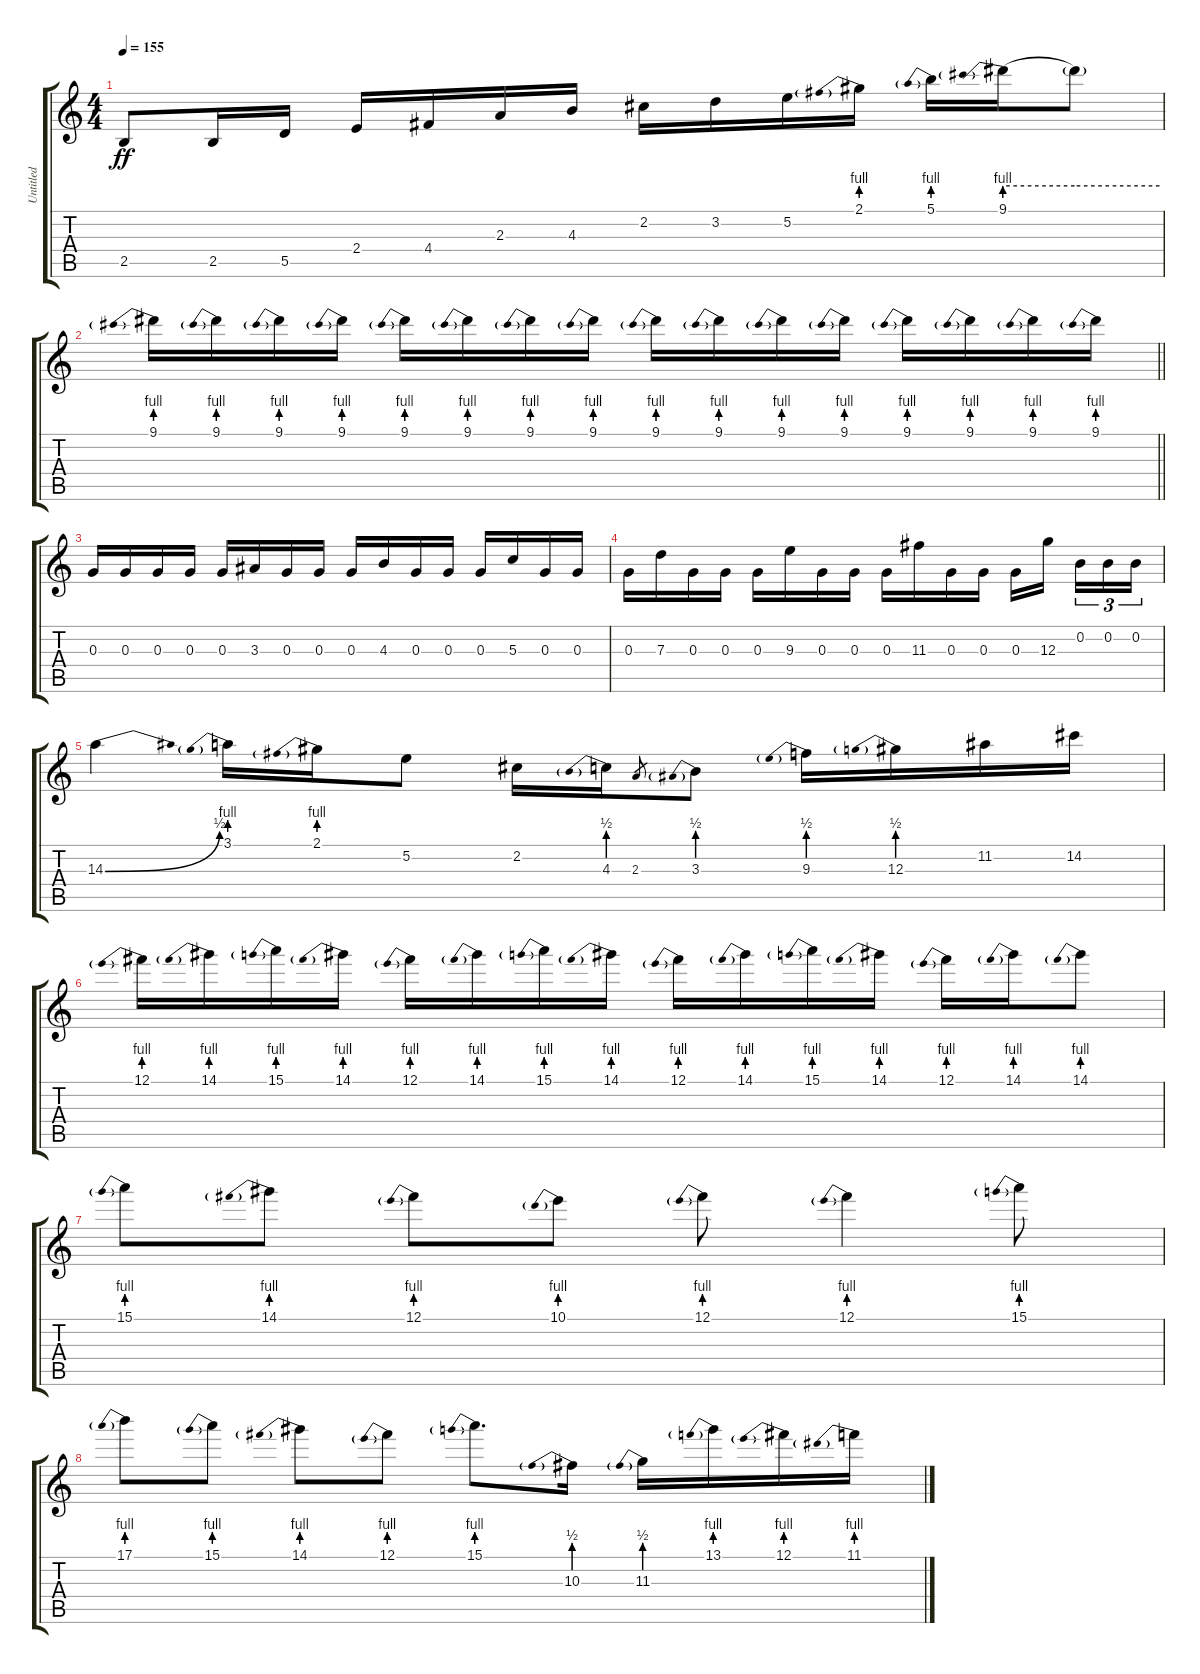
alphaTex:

\track ("Untitled" "Untitled") {instrument acousticguitarsteel}
\staff {score tabs}
\tuning (E4 B3 G3 D3 A2 E2) {hide}
\ts (4 4)
\tempo 155
\clef g2
\ks c
2.5.8{dy ff} 2.5.16 5.5.16 2.4.16 4.4.16 2.3.16 4.3.16 2.2.16 3.2.16 5.2.16 2.1{be (prebend 0 4 60 4)}.16 5.1{be (prebend 0 4 60 4)}.16 9.1{be (prebend 0 4 60 4)}.16 9.1{be (hold 0 4 60 4) t}.8 |
\barLineRight lightlight
9.1{be (prebend 0 4 60 4)}.16 9.1{be (prebend 0 4 60 4)}.16 9.1{be (prebend 0 4 60 4)}.16 9.1{be (prebend 0 4 60 4)}.16 9.1{be (prebend 0 4 60 4)}.16 9.1{be (prebend 0 4 60 4)}.16 9.1{be (prebend 0 4 60 4)}.16 9.1{be (prebend 0 4 60 4)}.16 9.1{be (prebend 0 4 60 4)}.16 9.1{be (prebend 0 4 60 4)}.16 9.1{be (prebend 0 4 60 4)}.16 9.1{be (prebend 0 4 60 4)}.16 9.1{be (prebend 0 4 60 4)}.16 9.1{be (prebend 0 4 60 4)}.16 9.1{be (prebend 0 4 60 4)}.16 9.1{be (prebend 0 4 60 4)}.16 |
0.3.16 0.3.16 0.3.16 0.3.16 0.3.16 3.3.16 0.3.16 0.3.16 0.3.16 4.3.16 0.3.16 0.3.16 0.3.16 5.3.16 0.3.16 0.3.16 |
0.3.16 7.3.16 0.3.16 0.3.16 0.3.16 9.3.16 0.3.16 0.3.16 0.3.16 11.3.16 0.3.16 0.3.16 0.3.16 12.3.16{beam splitsecondary} 0.2.16{tu (3 2)} 0.2.16{tu (3 2)} 0.2.16{tu (3 2)} |
14.3{be (bend 0 0 60 2)}.4 3.1{be (prebend 0 4 60 4)}.16 2.1{be (prebend 0 4 60 4)}.16 5.2.8 2.2.16 4.3{be (prebend 0 2 60 2)}.16 2.3.8{gr} 3.3{be (prebend 0 2 60 2)}.8 9.3{be (prebend 0 2 60 2)}.16 12.3{be (prebend 0 2 60 2)}.16 11.2.16 14.2.16 |
12.1{be (prebend 0 4 60 4)}.16 14.1{be (prebend 0 4 60 4)}.16 15.1{be (prebend 0 4 60 4)}.16 14.1{be (prebend 0 4 60 4)}.16 12.1{be (prebend 0 4 60 4)}.16 14.1{be (prebend 0 4 60 4)}.16 15.1{be (prebend 0 4 60 4)}.16 14.1{be (prebend 0 4 60 4)}.16 12.1{be (prebend 0 4 60 4)}.16 14.1{be (prebend 0 4 60 4)}.16 15.1{be (prebend 0 4 60 4)}.16 14.1{be (prebend 0 4 60 4)}.16 12.1{be (prebend 0 4 60 4)}.16 14.1{be (prebend 0 4 60 4)}.16 14.1{be (prebend 0 4 60 4)}.8 |
15.1{be (prebend 0 4 60 4)}.8 14.1{be (prebend 0 4 60 4)}.8 12.1{be (prebend 0 4 60 4)}.8 10.1{be (prebend 0 4 60 4)}.8 12.1{be (prebend 0 4 60 4)}.8 12.1{be (prebend 0 4 60 4)}.4 15.1{be (prebend 0 4 60 4)}.8 |
17.1{be (prebend 0 4 60 4)}.8 15.1{be (prebend 0 4 60 4)}.8 14.1{be (prebend 0 4 60 4)}.8 12.1{be (prebend 0 4 60 4)}.8 15.1{be (prebend 0 4 60 4)}.8{d} 10.3{be (prebend 0 2 60 2)}.16 11.3{be (prebend 0 2 60 2)}.16 13.1{be (prebend 0 4 60 4)}.16 12.1{be (prebend 0 4 60 4)}.16 11.1{be (prebend 0 4 60 4)}.16
